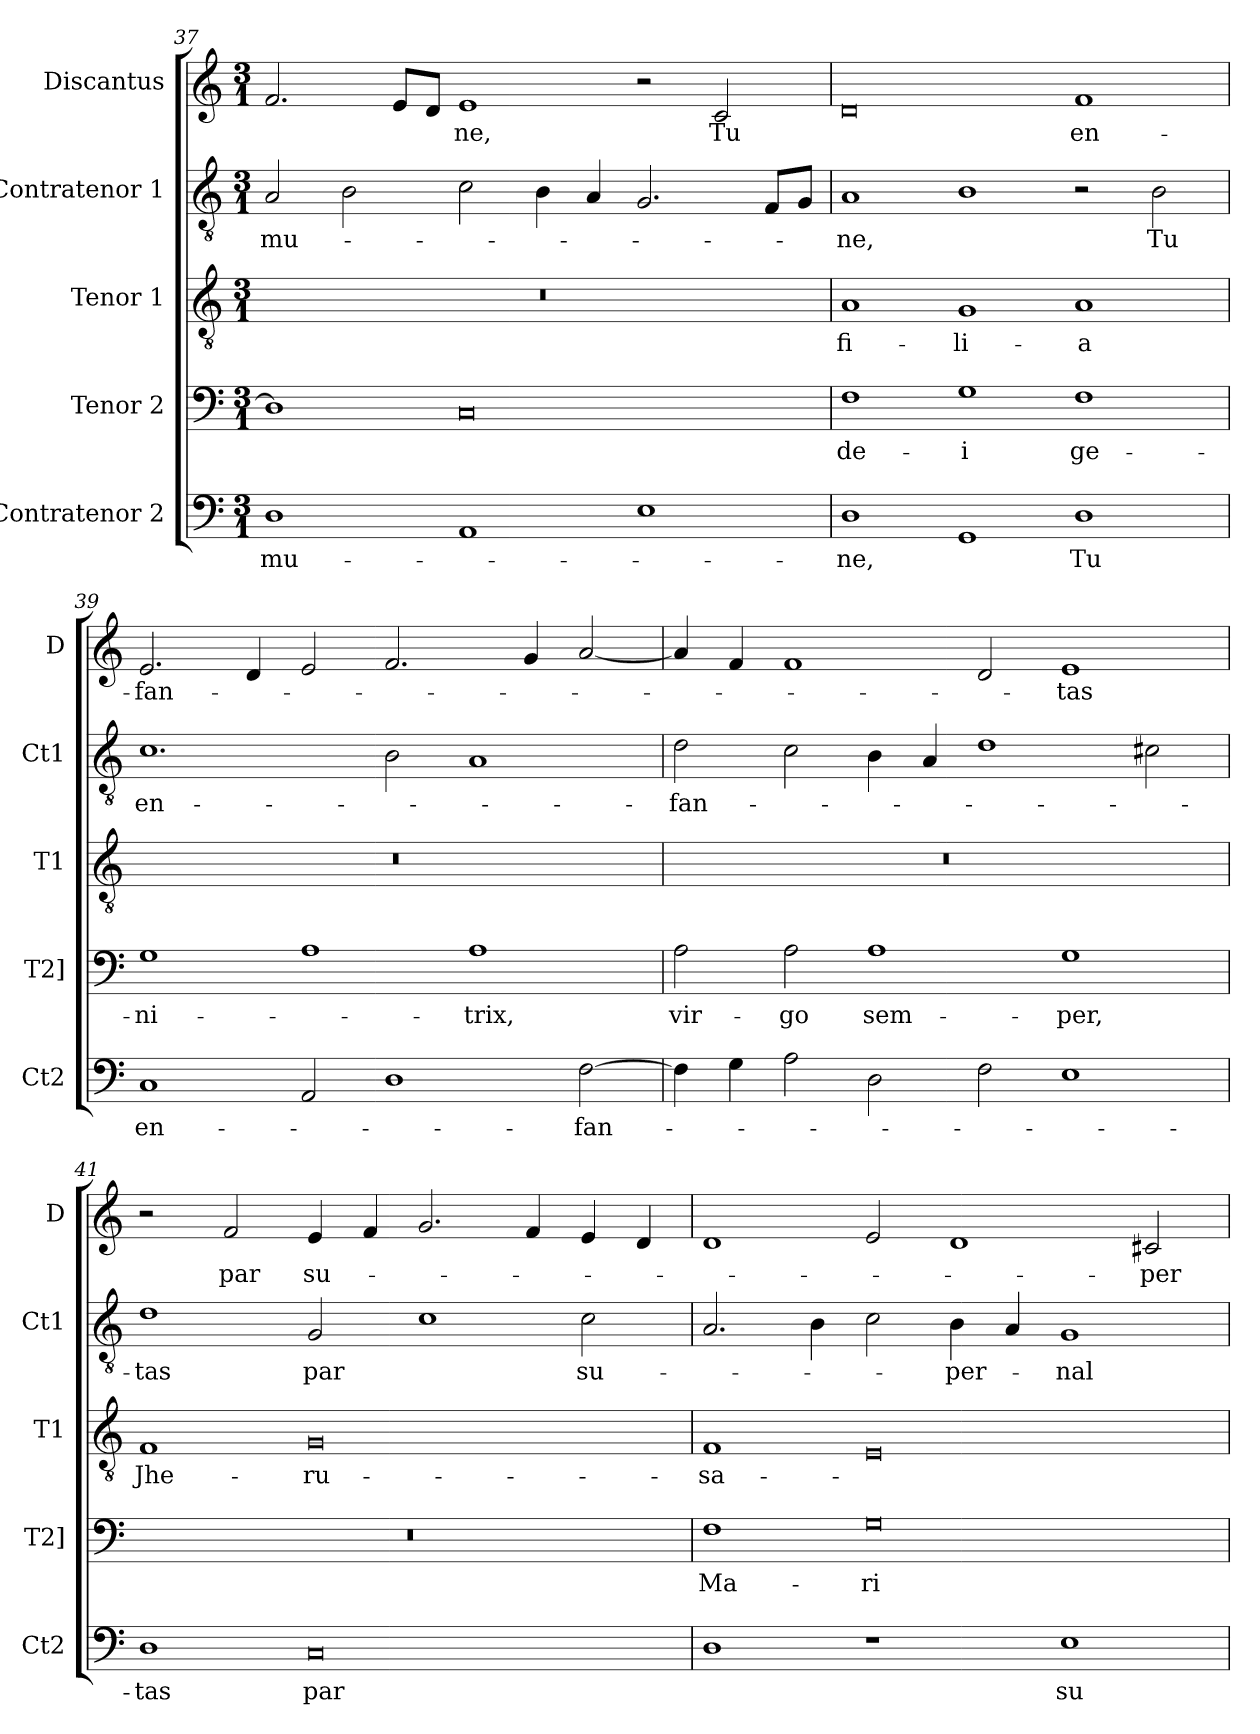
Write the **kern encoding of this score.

**kern	**text	**kern	**text	**kern	**text	**kern	**text	**kern	**text
*part5	*part5	*part4	*part4	*part3	*part3	*part2	*part2	*part1	*part1
*staff5	*staff5	*staff4	*staff4	*staff3	*staff3	*staff2	*staff2	*staff1	*staff1
*I"Contratenor 2	*	*I"Tenor 2	*	*I"Tenor 1	*	*I"Contratenor 1	*	*I"Discantus	*
*I'Ct2	*	*I'T2]	*	*I'T1	*	*I'Ct1	*	*I'D	*
*clefF4	*	*clefF4	*	*clefGv2	*	*clefGv2	*	*clefG2	*
*k[]	*	*k[]	*	*k[]	*	*k[]	*	*k[]	*
*M3/1	*	*M3/1	*	*M3/1	*	*M3/1	*	*M3/1	*
=37	=37	=37	=37	=37	=37	=37	=37	=37	=37
1D	-mu-	1D]	.	0.r	.	2A	-mu-	2.f	.
.	.	.	.	.	.	2B	.	.	.
.	.	.	.	.	.	.	.	8eL	.
.	.	.	.	.	.	.	.	8dJ	.
1AA	.	0C	.	.	.	2c	.	1e	-ne,
.	.	.	.	.	.	4B	.	.	.
.	.	.	.	.	.	4A	.	.	.
1E	.	.	.	.	.	2.G	.	2r	.
.	.	.	.	.	.	.	.	2c	Tu
.	.	.	.	.	.	8FL	.	.	.
.	.	.	.	.	.	8GJ	.	.	.
=38	=38	=38	=38	=38	=38	=38	=38	=38	=38
1D	-ne,	1F	de-	1A	fi-	1A	-ne,	0d	.
1GG	.	1G	-i	1G	-li-	1B	.	.	.
1D	Tu	1F	ge-	1A	-a	2r	.	1f	en-
.	.	.	.	.	.	2B	Tu	.	.
=39	=39	=39	=39	=39	=39	=39	=39	=39	=39
1C	en-	1G	-ni-	0.r	.	1.c	en-	2.e	-fan-
.	.	.	.	.	.	.	.	4d	.
2AA	.	1A	.	.	.	.	.	2e	.
1D	.	.	.	.	.	2B	.	2.f	.
.	.	1A	-trix,	.	.	1A	.	.	.
.	.	.	.	.	.	.	.	4g	.
[2F	-fan-	.	.	.	.	.	.	[2a	.
=40	=40	=40	=40	=40	=40	=40	=40	=40	=40
4F]	.	2A	vir-	0.r	.	2d	-fan-	4a]	.
4G	.	.	.	.	.	.	.	4f	.
2A	.	2A	-go	.	.	2c	.	1f	.
2D	.	1A	sem-	.	.	4B	.	.	.
.	.	.	.	.	.	4A	.	.	.
2F	.	.	.	.	.	1d	.	2d	.
1E	.	1G	-per,	.	.	.	.	1e	-tas
.	.	.	.	.	.	2c#X	.	.	.
=41	=41	=41	=41	=41	=41	=41	=41	=41	=41
1D	-tas	0.r	.	1F	Jhe-	1d	-tas	2r	.
.	.	.	.	.	.	.	.	2f	par
0C	par	.	.	0G	-ru-	2G	par	4e	su-
.	.	.	.	.	.	.	.	4f	.
.	.	.	.	.	.	1c	.	2.g	.
.	.	.	.	.	.	.	.	4f	.
.	.	.	.	.	.	2c	su-	4e	.
.	.	.	.	.	.	.	.	4d	.
=42	=42	=42	=42	=42	=42	=42	=42	=42	=42
1D	.	1F	Ma-	1F	-sa-	2.A	.	1d	.
.	.	.	.	.	.	4B	.	.	.
1r	.	0G	-ri-	0E	.	2c	.	2e	.
.	.	.	.	.	.	4B	-per-	1d	.
.	.	.	.	.	.	4A	.	.	.
1E	su-	.	.	.	.	1G	-nal	.	.
.	.	.	.	.	.	.	.	2c#X	-per-
=	=	=	=	=	=	=	=	=	=
*-	*-	*-	*-	*-	*-	*-	*-	*-	*-
